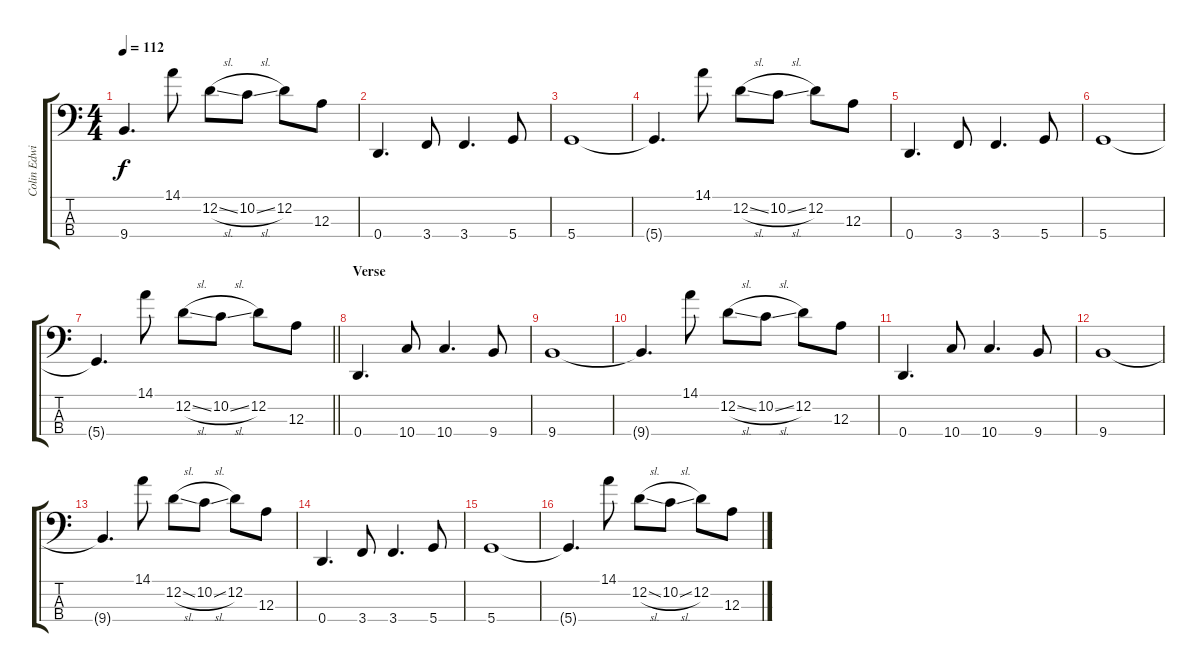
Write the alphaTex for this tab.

\track ("Colin Edwin - Bass" "Colin Edwi") {instrument electricbassfinger}
\staff {score tabs}
\tuning (G2 D2 A1 D1) {hide}
\ts (4 4)
\tempo 112
\clef f4
\ks c
9.4{t}.4{d dy f} 14.1.8 12.2{sl}.8 10.2{sl}.8 12.2.8 12.3.8 |
0.4.4{d} 3.4.8 3.4.4{d} 5.4.8 |
5.4.1 |
5.4{t}.4{d} 14.1.8 12.2{sl}.8 10.2{sl}.8 12.2.8 12.3.8 |
0.4.4{d} 3.4.8 3.4.4{d} 5.4.8 |
5.4.1 |
\barLineRight lightlight
5.4{t}.4{d} 14.1.8 12.2{sl}.8 10.2{sl}.8 12.2.8 12.3.8 |
\section ("" "Verse")
0.4.4{d} 10.4.8 10.4.4{d} 9.4.8 |
9.4.1 |
9.4{t}.4{d} 14.1.8 12.2{sl}.8 10.2{sl}.8 12.2.8 12.3.8 |
0.4.4{d} 10.4.8 10.4.4{d} 9.4.8 |
9.4.1 |
9.4{t}.4{d} 14.1.8 12.2{sl}.8 10.2{sl}.8 12.2.8 12.3.8 |
0.4.4{d} 3.4.8 3.4.4{d} 5.4.8 |
5.4.1 |
5.4{t}.4{d} 14.1.8 12.2{sl}.8 10.2{sl}.8 12.2.8 12.3.8
